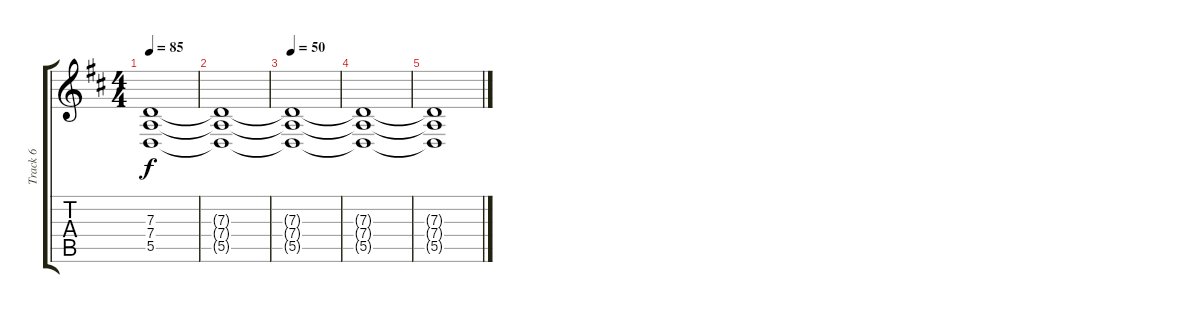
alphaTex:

\track ("Track 6" "Track 6") {instrument stringensemble1}
\staff {score tabs}
\tuning (E4 B3 G3 D3 A2 E2) {hide}
\ts (4 4)
\tempo 85
\clef g2
\ks d
(7.3{t} 7.4{t} 5.5{t}).1{dy f} |
(7.3{t} 7.4{t} 5.5{t}).1 |
\tempo 50
(7.3{t} 7.4{t} 5.5{t}).1 |
(7.3{t} 7.4{t} 5.5{t}).1 |
(7.3{t} 7.4{t} 5.5{t}).1
